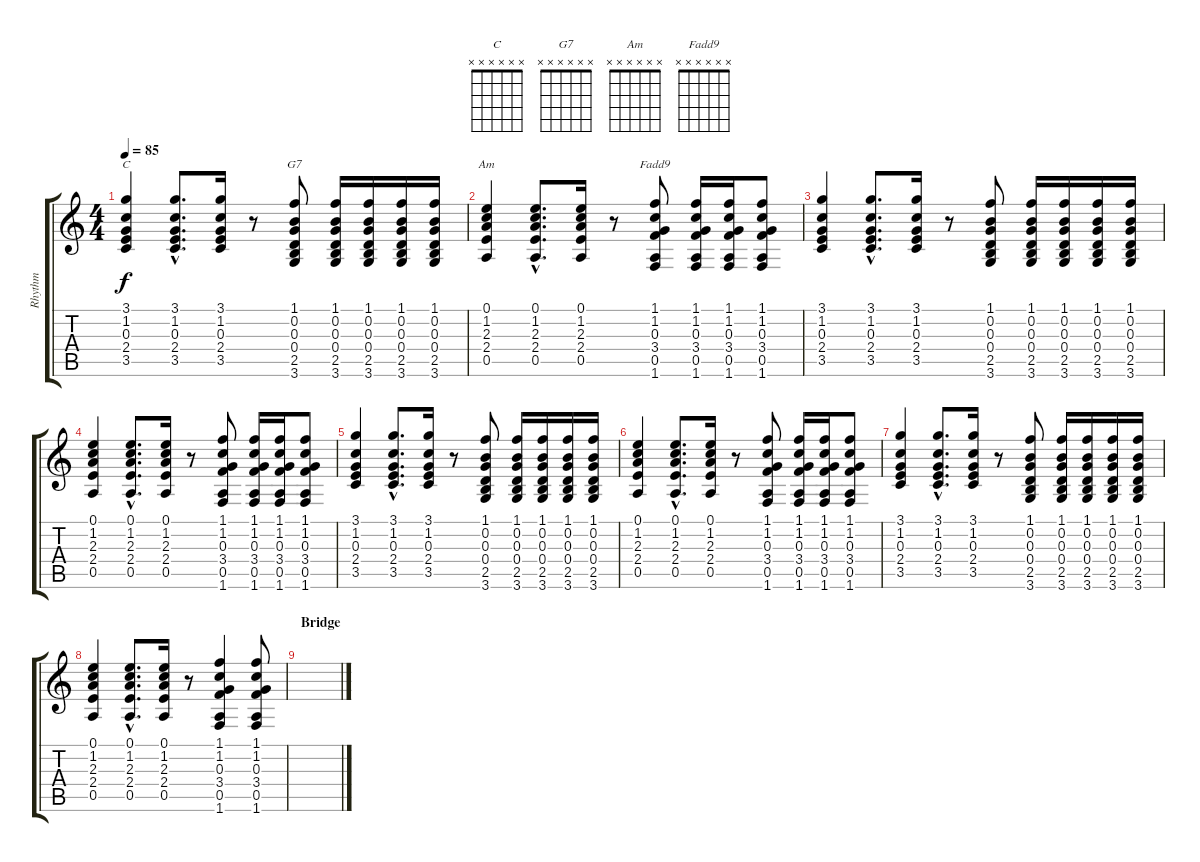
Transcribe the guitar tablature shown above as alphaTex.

\track ("Rhythm" "Rhythm") {instrument acousticguitarsteel}
\staff {score tabs}
\tuning (E4 B3 G3 D3 A2 E2) {hide}
\chord ("C" x x x x x x)
\chord ("G7" x x x x x x)
\chord ("Am" x x x x x x)
\chord ("Fadd9" x x x x x x)
\ts (4 4)
\tempo 85
\clef g2
\ks c
(3.1 1.2 0.3 2.4 3.5).4{ch "C" dy f} (3.1{hac} 1.2{hac} 0.3{hac} 2.4{hac} 3.5{hac}).8{d} (3.1 1.2 0.3 2.4 3.5).16 r.8 (1.1 0.2 0.3 0.4 2.5 3.6).8{ch "G7"} (1.1 0.2 0.3 0.4 2.5 3.6).16 (1.1 0.2 0.3 0.4 2.5 3.6).16 (1.1 0.2 0.3 0.4 2.5 3.6).16 (1.1 0.2 0.3 0.4 2.5 3.6).16 |
(0.1 1.2 2.3 2.4 0.5).4{ch "Am"} (0.1{hac} 1.2{hac} 2.3{hac} 2.4{hac} 0.5{hac}).8{d} (0.1 1.2 2.3 2.4 0.5).16 r.8 (1.1 1.2 0.3 3.4 0.5 1.6).8{ch "Fadd9"} (1.1 1.2 0.3 3.4 0.5 1.6).16 (1.1 1.2 0.3 3.4 0.5 1.6).16 (1.1 1.2 0.3 3.4 0.5 1.6).8 |
(3.1 1.2 0.3 2.4 3.5).4 (3.1{hac} 1.2{hac} 0.3{hac} 2.4{hac} 3.5{hac}).8{d} (3.1 1.2 0.3 2.4 3.5).16 r.8 (1.1 0.2 0.3 0.4 2.5 3.6).8 (1.1 0.2 0.3 0.4 2.5 3.6).16 (1.1 0.2 0.3 0.4 2.5 3.6).16 (1.1 0.2 0.3 0.4 2.5 3.6).16 (1.1 0.2 0.3 0.4 2.5 3.6).16 |
(0.1 1.2 2.3 2.4 0.5).4 (0.1{hac} 1.2{hac} 2.3{hac} 2.4{hac} 0.5{hac}).8{d} (0.1 1.2 2.3 2.4 0.5).16 r.8 (1.1 1.2 0.3 3.4 0.5 1.6).8 (1.1 1.2 0.3 3.4 0.5 1.6).16 (1.1 1.2 0.3 3.4 0.5 1.6).16 (1.1 1.2 0.3 3.4 0.5 1.6).8 |
(3.1 1.2 0.3 2.4 3.5).4 (3.1{hac} 1.2{hac} 0.3{hac} 2.4{hac} 3.5{hac}).8{d} (3.1 1.2 0.3 2.4 3.5).16 r.8 (1.1 0.2 0.3 0.4 2.5 3.6).8 (1.1 0.2 0.3 0.4 2.5 3.6).16 (1.1 0.2 0.3 0.4 2.5 3.6).16 (1.1 0.2 0.3 0.4 2.5 3.6).16 (1.1 0.2 0.3 0.4 2.5 3.6).16 |
(0.1 1.2 2.3 2.4 0.5).4 (0.1{hac} 1.2{hac} 2.3{hac} 2.4{hac} 0.5{hac}).8{d} (0.1 1.2 2.3 2.4 0.5).16 r.8 (1.1 1.2 0.3 3.4 0.5 1.6).8 (1.1 1.2 0.3 3.4 0.5 1.6).16 (1.1 1.2 0.3 3.4 0.5 1.6).16 (1.1 1.2 0.3 3.4 0.5 1.6).8 |
(3.1 1.2 0.3 2.4 3.5).4 (3.1{hac} 1.2{hac} 0.3{hac} 2.4{hac} 3.5{hac}).8{d} (3.1 1.2 0.3 2.4 3.5).16 r.8 (1.1 0.2 0.3 0.4 2.5 3.6).8 (1.1 0.2 0.3 0.4 2.5 3.6).16 (1.1 0.2 0.3 0.4 2.5 3.6).16 (1.1 0.2 0.3 0.4 2.5 3.6).16 (1.1 0.2 0.3 0.4 2.5 3.6).16 |
(0.1 1.2 2.3 2.4 0.5).4 (0.1{hac} 1.2{hac} 2.3{hac} 2.4{hac} 0.5{hac}).8{d} (0.1 1.2 2.3 2.4 0.5).16 r.8 (1.1 1.2 0.3 3.4 0.5 1.6).4 (1.1 1.2 0.3 3.4 0.5 1.6).8 |
\section ("" "Bridge")
